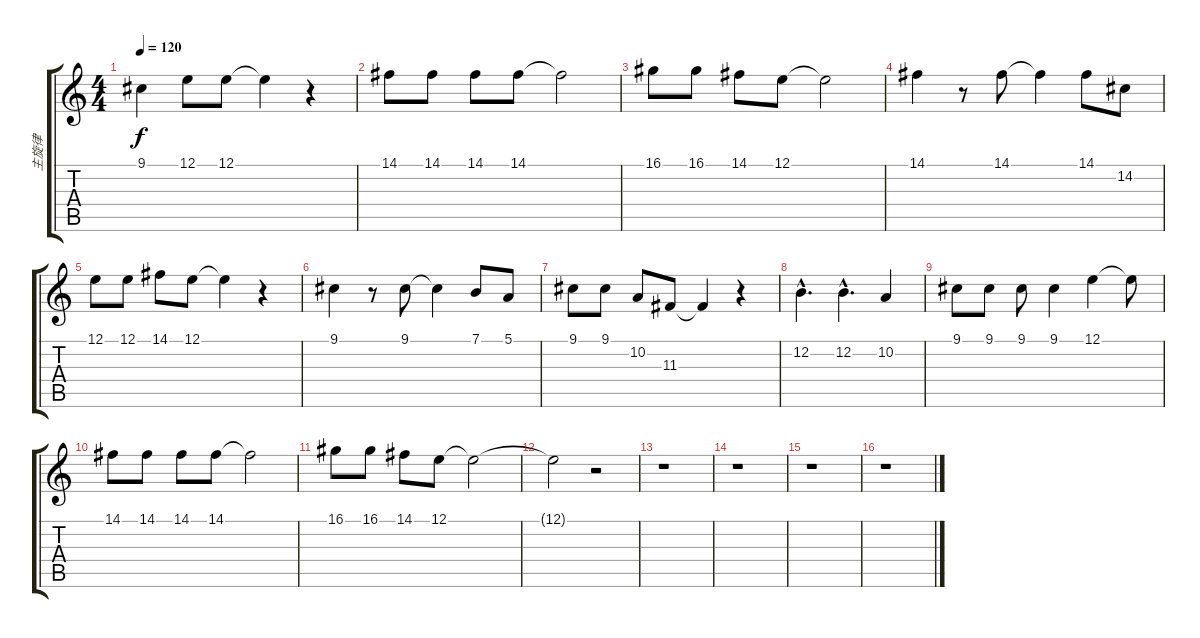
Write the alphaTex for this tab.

\track ("主旋律" "主旋律") {instrument choiraahs}
\staff {score tabs}
\tuning (E4 B3 G3 D3 A2 E2) {hide}
\ts (4 4)
\tempo 120
\clef g2
\ks c
9.1.4{dy f} 12.1.8 12.1.8 12.1{t}.4 r.4 |
14.1.8 14.1.8 14.1.8 14.1.8 14.1{t}.2 |
16.1.8 16.1.8 14.1.8 12.1.8 12.1{t}.2 |
14.1.4 r.8 14.1.8 14.1{t}.4 14.1.8 14.2.8 |
12.1.8 12.1.8 14.1.8 12.1.8 12.1{t}.4 r.4 |
9.1.4 r.8 9.1.8 9.1{t}.4 7.1.8 5.1.8 |
9.1.8 9.1.8 10.2.8 11.3.8 11.3{t}.4 r.4 |
12.2{hac}.4{d} 12.2{hac}.4{d} 10.2.4 |
9.1.8 9.1.8 9.1.8 9.1.4 12.1.4 12.1{t}.8 |
14.1.8 14.1.8 14.1.8 14.1.8 14.1{t}.2 |
16.1.8 16.1.8 14.1.8 12.1.8 12.1{t}.2 |
12.1{t}.2 r.2 |
r.1 |
r.1 |
r.1 |
r.1
